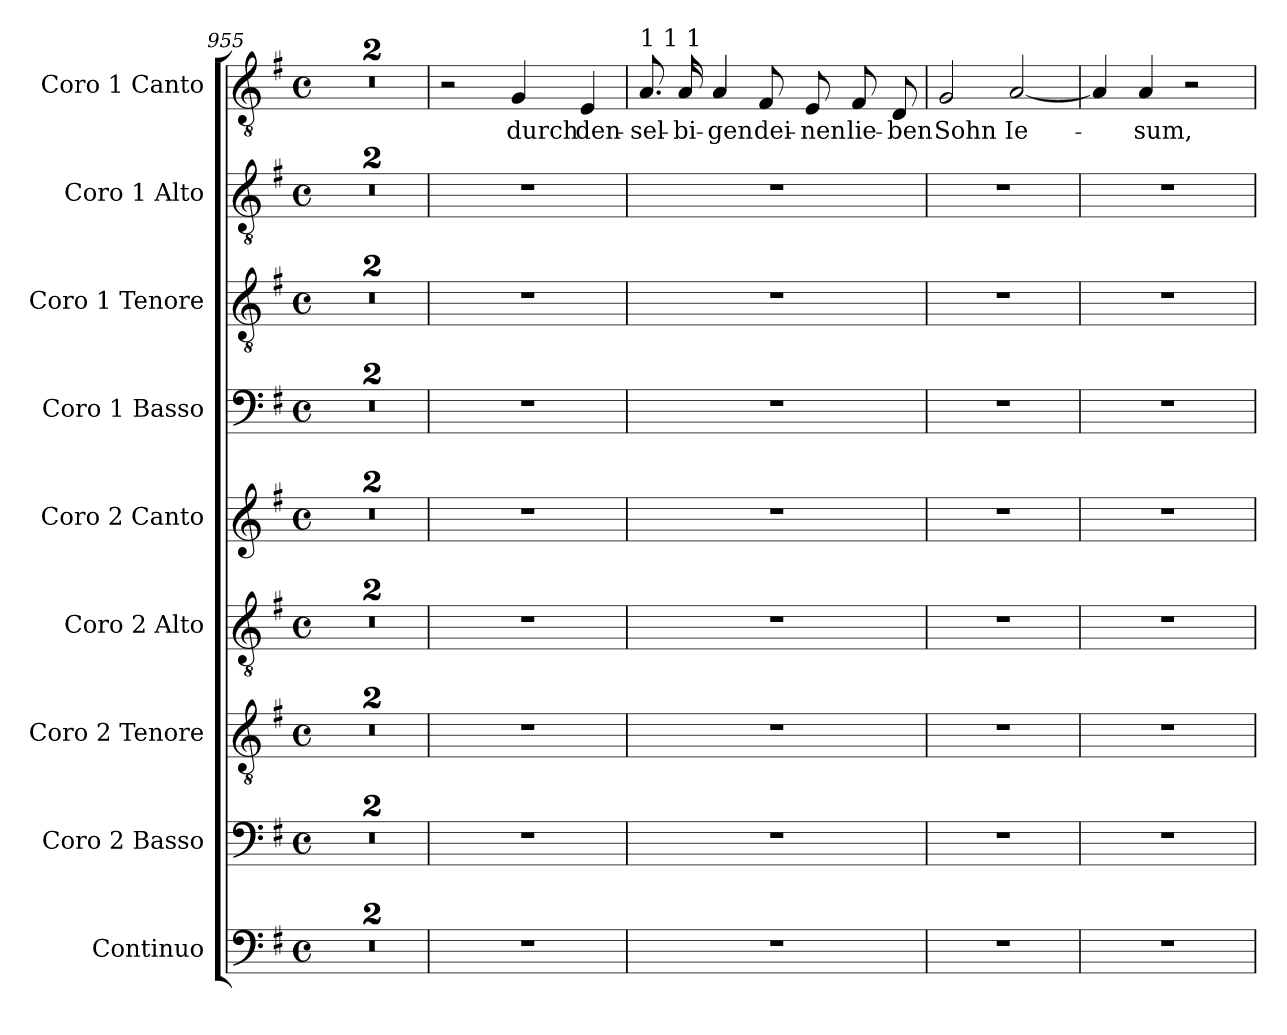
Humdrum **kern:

**kern	**kern	**kern	**kern	**kern	**kern	**kern	**kern	**kern	**text
*part9	*part8	*part7	*part6	*part5	*part4	*part3	*part2	*part1	*part1
*staff9	*staff8	*staff7	*staff6	*staff5	*staff4	*staff3	*staff2	*staff1	*staff1
*I"Continuo	*I"Coro 2  Basso	*I"Coro 2  Tenore	*I"Coro 2  Alto	*I"Coro 2  Canto	*I"Coro 1  Basso	*I"Coro 1  Tenore	*I"Coro 1  Alto	*I"Coro 1  Canto	*
*clefF4	*clefF4	*clefGv2	*clefGv2	*clefG2	*clefF4	*clefGv2	*clefGv2	*clefGv2	*
*k[f#]	*k[f#]	*k[f#]	*k[f#]	*k[f#]	*k[f#]	*k[f#]	*k[f#]	*k[f#]	*
*G:	*G:	*G:	*G:	*G:	*G:	*G:	*G:	*G:	*
*M4/4	*M4/4	*M4/4	*M4/4	*M4/4	*M4/4	*M4/4	*M4/4	*M4/4	*
*met(c)	*met(c)	*met(c)	*met(c)	*met(c)	*met(c)	*met(c)	*met(c)	*met(c)	*
=955	=955	=955	=955	=955	=955	=955	=955	=955	=955
1r	1r	1r	1r	1r	1r	1r	1r	1r	.
=956	=956	=956	=956	=956	=956	=956	=956	=956	=956
1r	1r	1r	1r	1r	1r	1r	1r	1r	.
=957	=957	=957	=957	=957	=957	=957	=957	=957	=957
1r	1r	1r	1r	1r	1r	1r	1r	2r	.
!	!	!	!	!	!	!	!	!	!LO:LY:b:cj
.	.	.	.	.	.	.	.	4G/	durch
!	!	!	!	!	!	!	!	!	!LO:LY:b:cj
.	.	.	.	.	.	.	.	4E/	den-
!!LO:LB:g=z
=958	=958	=958	=958	=958	=958	=958	=958	=958	=958
!	!	!	!	!	!	!	!	!LO:TX:a:t=1 1 1	!
!	!	!	!	!	!	!	!	!	!LO:LY:b:cj
1r	1r	1r	1r	1r	1r	1r	1r	8.A/	-sel-
!	!	!	!	!	!	!	!	!	!LO:LY:b
.	.	.	.	.	.	.	.	16A/	-bi-
!	!	!	!	!	!	!	!	!	!LO:LY:b:cj
.	.	.	.	.	.	.	.	4A/	-gen
!	!	!	!	!	!	!	!	!	!LO:LY:b
.	.	.	.	.	.	.	.	8F#/	dei-
!	!	!	!	!	!	!	!	!	!LO:LY:b:rj
.	.	.	.	.	.	.	.	8E/	-nen
!	!	!	!	!	!	!	!	!	!LO:LY:b:cj
.	.	.	.	.	.	.	.	8F#/	lie-
!	!	!	!	!	!	!	!	!	!LO:LY:b:cj
.	.	.	.	.	.	.	.	8D/	-ben
=959	=959	=959	=959	=959	=959	=959	=959	=959	=959
!	!	!	!	!	!	!	!	!	!LO:LY:b:cj
1r	1r	1r	1r	1r	1r	1r	1r	2G/	Sohn
!	!	!	!	!	!	!	!	!	!LO:LY:b:cj
.	.	.	.	.	.	.	.	[<2A/	Ie-
=960	=960	=960	=960	=960	=960	=960	=960	=960	=960
1r	1r	1r	1r	1r	1r	1r	1r	4A/]	.
!	!	!	!	!	!	!	!	!	!LO:LY:b:cj
.	.	.	.	.	.	.	.	4A/	-sum,
.	.	.	.	.	.	.	.	2r	.
=	=	=	=	=	=	=	=	=	=
*-	*-	*-	*-	*-	*-	*-	*-	*-	*-
